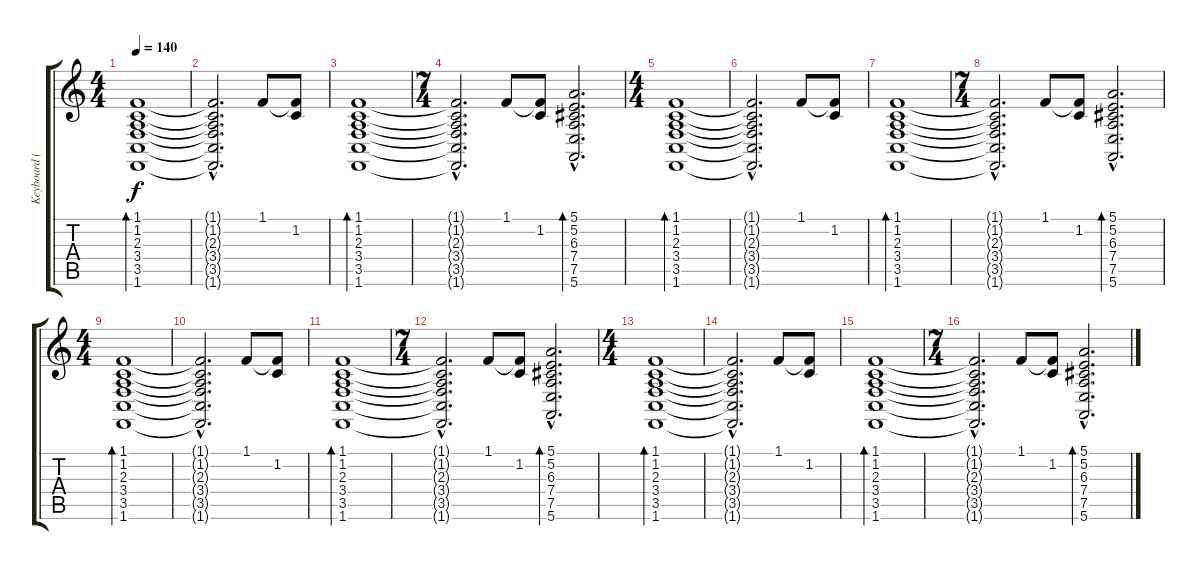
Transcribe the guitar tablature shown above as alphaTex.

\track ("Keyboard (Sitar 2)" "Keyboard (") {instrument sitar}
\staff {score tabs}
\tuning (E4 B3 G3 D3 A2 E2) {hide}
\ts (4 4)
\tempo 140
\clef g2
\ks c
(1.1 1.2 2.3 3.4 3.5 1.6).1{bd 120 dy f} |
(1.1{hac t} 1.2{hac t} 2.3{hac t} 3.4{hac t} 3.5{hac t} 1.6{hac t}).2{d} 1.1.8 (1.1{t} 1.2).8 |
(1.1 1.2 2.3 3.4 3.5 1.6).1{bd 120} |
\ts (7 4)
(1.1{hac t} 1.2{hac t} 2.3{hac t} 3.4{hac t} 3.5{hac t} 1.6{hac t}).2{d} 1.1.8 (1.1{t} 1.2).8 (5.1{hac} 5.2{hac} 6.3{hac} 7.4{hac} 7.5{hac} 5.6{hac}).2{d bd 120} |
\ts (4 4)
(1.1 1.2 2.3 3.4 3.5 1.6).1{bd 120} |
(1.1{hac t} 1.2{hac t} 2.3{hac t} 3.4{hac t} 3.5{hac t} 1.6{hac t}).2{d} 1.1.8 (1.1{t} 1.2).8 |
(1.1 1.2 2.3 3.4 3.5 1.6).1{bd 120} |
\ts (7 4)
(1.1{hac t} 1.2{hac t} 2.3{hac t} 3.4{hac t} 3.5{hac t} 1.6{hac t}).2{d} 1.1.8 (1.1{t} 1.2).8 (5.1{hac} 5.2{hac} 6.3{hac} 7.4{hac} 7.5{hac} 5.6{hac}).2{d bd 120} |
\ts (4 4)
(1.1 1.2 2.3 3.4 3.5 1.6).1{bd 120} |
(1.1{hac t} 1.2{hac t} 2.3{hac t} 3.4{hac t} 3.5{hac t} 1.6{hac t}).2{d} 1.1.8 (1.1{t} 1.2).8 |
(1.1 1.2 2.3 3.4 3.5 1.6).1{bd 120} |
\ts (7 4)
(1.1{hac t} 1.2{hac t} 2.3{hac t} 3.4{hac t} 3.5{hac t} 1.6{hac t}).2{d} 1.1.8 (1.1{t} 1.2).8 (5.1{hac} 5.2{hac} 6.3{hac} 7.4{hac} 7.5{hac} 5.6{hac}).2{d bd 120} |
\ts (4 4)
(1.1 1.2 2.3 3.4 3.5 1.6).1{bd 120} |
(1.1{hac t} 1.2{hac t} 2.3{hac t} 3.4{hac t} 3.5{hac t} 1.6{hac t}).2{d} 1.1.8 (1.1{t} 1.2).8 |
(1.1 1.2 2.3 3.4 3.5 1.6).1{bd 120} |
\ts (7 4)
(1.1{hac t} 1.2{hac t} 2.3{hac t} 3.4{hac t} 3.5{hac t} 1.6{hac t}).2{d} 1.1.8 (1.1{t} 1.2).8 (5.1{hac} 5.2{hac} 6.3{hac} 7.4{hac} 7.5{hac} 5.6{hac}).2{d bd 120}
